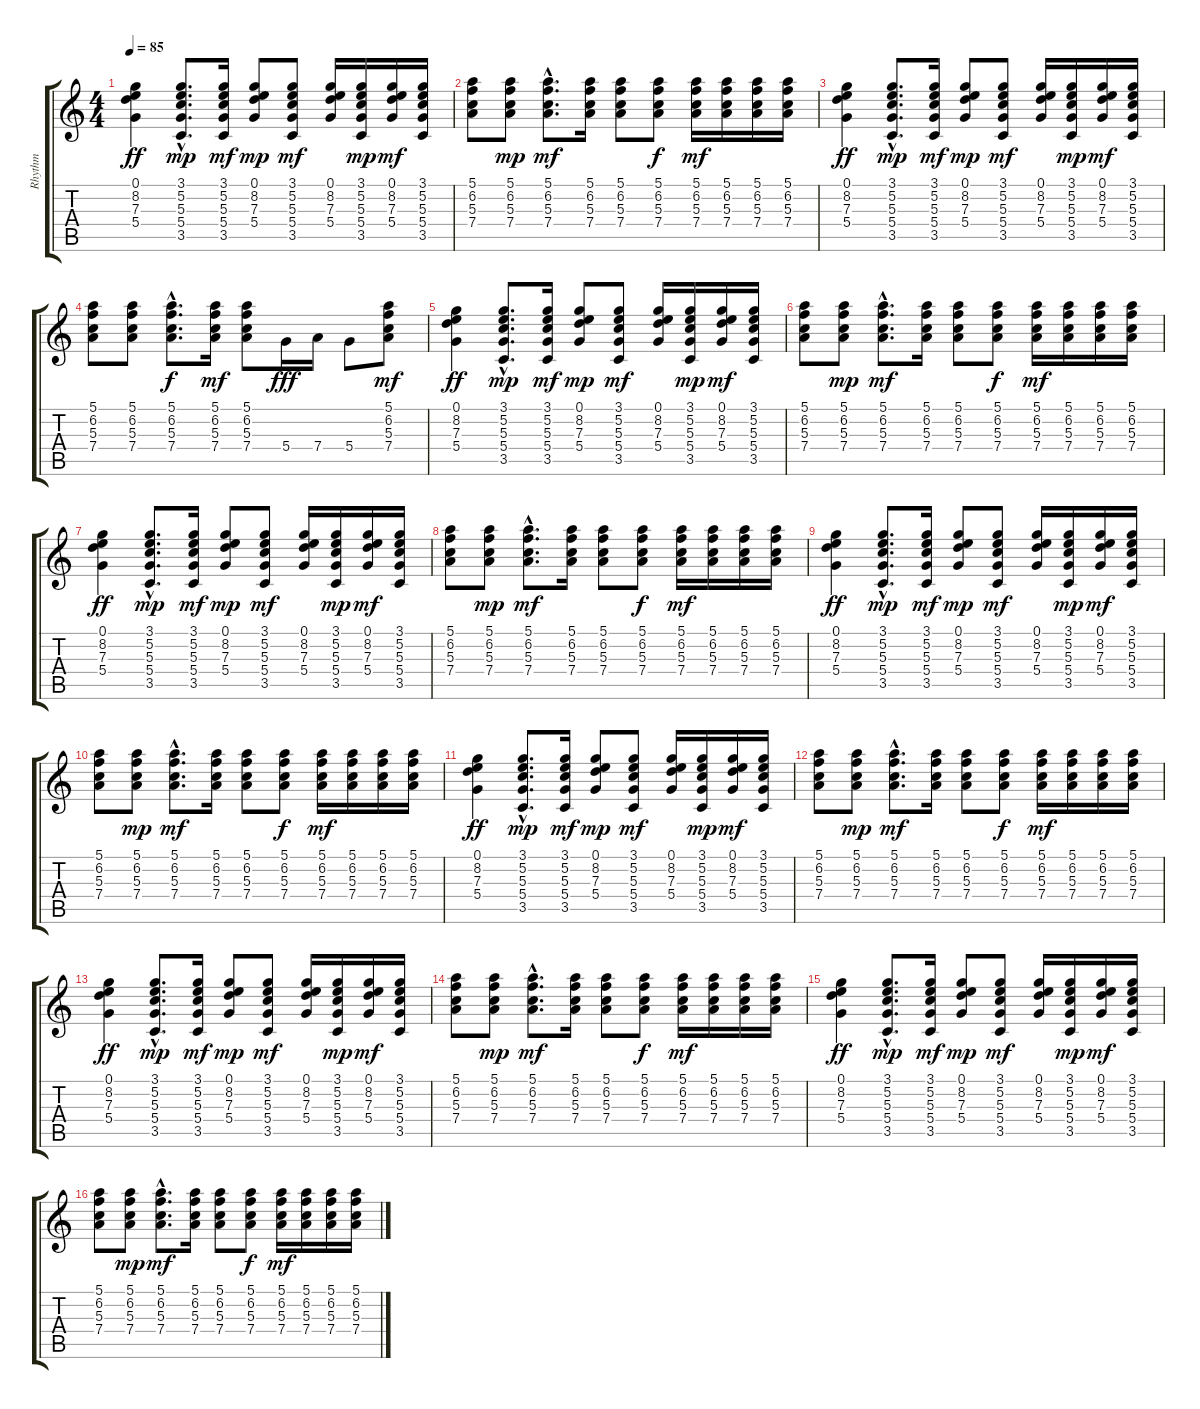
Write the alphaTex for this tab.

\track ("Rhythm" "Rhythm") {instrument acousticguitarsteel}
\staff {score tabs}
\tuning (E4 B3 G3 D3 A2 E2) {hide}
\ts (4 4)
\tempo 85
\clef g2
\ks c
(0.1 8.2 7.3 5.4).4{dy ff} (3.1{hac} 5.2{hac} 5.3{hac} 5.4{hac} 3.5{hac}).8{d dy mp} (3.1 5.2 5.3 5.4 3.5).16{dy mf} (0.1 8.2 7.3 5.4).8{dy mp} (3.1 5.2 5.3 5.4 3.5).8{dy mf} (0.1 8.2 7.3 5.4).16 (3.1 5.2 5.3 5.4 3.5).16{dy mp} (0.1 8.2 7.3 5.4).16{dy mf} (3.1 5.2 5.3 5.4 3.5).16 |
(5.1 6.2 5.3 7.4).8 (5.1 6.2 5.3 7.4).8{dy mp} (5.1{hac} 6.2{hac} 5.3{hac} 7.4{hac}).8{d dy mf} (5.1 6.2 5.3 7.4).16 (5.1 6.2 5.3 7.4).8 (5.1 6.2 5.3 7.4).8{dy f} (5.1 6.2 5.3 7.4).16{dy mf} (5.1 6.2 5.3 7.4).16 (5.1 6.2 5.3 7.4).16 (5.1 6.2 5.3 7.4).16 |
(0.1 8.2 7.3 5.4).4{dy ff} (3.1{hac} 5.2{hac} 5.3{hac} 5.4{hac} 3.5{hac}).8{d dy mp} (3.1 5.2 5.3 5.4 3.5).16{dy mf} (0.1 8.2 7.3 5.4).8{dy mp} (3.1 5.2 5.3 5.4 3.5).8{dy mf} (0.1 8.2 7.3 5.4).16 (3.1 5.2 5.3 5.4 3.5).16{dy mp} (0.1 8.2 7.3 5.4).16{dy mf} (3.1 5.2 5.3 5.4 3.5).16 |
(5.1 6.2 5.3 7.4).8 (5.1 6.2 5.3 7.4).8 (5.1{hac} 6.2{hac} 5.3{hac} 7.4{hac}).8{d dy f} (5.1 6.2 5.3 7.4).16{dy mf} (5.1 6.2 5.3 7.4).8 5.4.16{dy fff} 7.4.16 5.4.8 (5.1 6.2 5.3 7.4).8{dy mf} |
(0.1 8.2 7.3 5.4).4{dy ff} (3.1{hac} 5.2{hac} 5.3{hac} 5.4{hac} 3.5{hac}).8{d dy mp} (3.1 5.2 5.3 5.4 3.5).16{dy mf} (0.1 8.2 7.3 5.4).8{dy mp} (3.1 5.2 5.3 5.4 3.5).8{dy mf} (0.1 8.2 7.3 5.4).16 (3.1 5.2 5.3 5.4 3.5).16{dy mp} (0.1 8.2 7.3 5.4).16{dy mf} (3.1 5.2 5.3 5.4 3.5).16 |
(5.1 6.2 5.3 7.4).8 (5.1 6.2 5.3 7.4).8{dy mp} (5.1{hac} 6.2{hac} 5.3{hac} 7.4{hac}).8{d dy mf} (5.1 6.2 5.3 7.4).16 (5.1 6.2 5.3 7.4).8 (5.1 6.2 5.3 7.4).8{dy f} (5.1 6.2 5.3 7.4).16{dy mf} (5.1 6.2 5.3 7.4).16 (5.1 6.2 5.3 7.4).16 (5.1 6.2 5.3 7.4).16 |
(0.1 8.2 7.3 5.4).4{dy ff} (3.1{hac} 5.2{hac} 5.3{hac} 5.4{hac} 3.5{hac}).8{d dy mp} (3.1 5.2 5.3 5.4 3.5).16{dy mf} (0.1 8.2 7.3 5.4).8{dy mp} (3.1 5.2 5.3 5.4 3.5).8{dy mf} (0.1 8.2 7.3 5.4).16 (3.1 5.2 5.3 5.4 3.5).16{dy mp} (0.1 8.2 7.3 5.4).16{dy mf} (3.1 5.2 5.3 5.4 3.5).16 |
(5.1 6.2 5.3 7.4).8 (5.1 6.2 5.3 7.4).8{dy mp} (5.1{hac} 6.2{hac} 5.3{hac} 7.4{hac}).8{d dy mf} (5.1 6.2 5.3 7.4).16 (5.1 6.2 5.3 7.4).8 (5.1 6.2 5.3 7.4).8{dy f} (5.1 6.2 5.3 7.4).16{dy mf} (5.1 6.2 5.3 7.4).16 (5.1 6.2 5.3 7.4).16 (5.1 6.2 5.3 7.4).16 |
(0.1 8.2 7.3 5.4).4{dy ff} (3.1{hac} 5.2{hac} 5.3{hac} 5.4{hac} 3.5{hac}).8{d dy mp} (3.1 5.2 5.3 5.4 3.5).16{dy mf} (0.1 8.2 7.3 5.4).8{dy mp} (3.1 5.2 5.3 5.4 3.5).8{dy mf} (0.1 8.2 7.3 5.4).16 (3.1 5.2 5.3 5.4 3.5).16{dy mp} (0.1 8.2 7.3 5.4).16{dy mf} (3.1 5.2 5.3 5.4 3.5).16 |
(5.1 6.2 5.3 7.4).8 (5.1 6.2 5.3 7.4).8{dy mp} (5.1{hac} 6.2{hac} 5.3{hac} 7.4{hac}).8{d dy mf} (5.1 6.2 5.3 7.4).16 (5.1 6.2 5.3 7.4).8 (5.1 6.2 5.3 7.4).8{dy f} (5.1 6.2 5.3 7.4).16{dy mf} (5.1 6.2 5.3 7.4).16 (5.1 6.2 5.3 7.4).16 (5.1 6.2 5.3 7.4).16 |
(0.1 8.2 7.3 5.4).4{dy ff} (3.1{hac} 5.2{hac} 5.3{hac} 5.4{hac} 3.5{hac}).8{d dy mp} (3.1 5.2 5.3 5.4 3.5).16{dy mf} (0.1 8.2 7.3 5.4).8{dy mp} (3.1 5.2 5.3 5.4 3.5).8{dy mf} (0.1 8.2 7.3 5.4).16 (3.1 5.2 5.3 5.4 3.5).16{dy mp} (0.1 8.2 7.3 5.4).16{dy mf} (3.1 5.2 5.3 5.4 3.5).16 |
(5.1 6.2 5.3 7.4).8 (5.1 6.2 5.3 7.4).8{dy mp} (5.1{hac} 6.2{hac} 5.3{hac} 7.4{hac}).8{d dy mf} (5.1 6.2 5.3 7.4).16 (5.1 6.2 5.3 7.4).8 (5.1 6.2 5.3 7.4).8{dy f} (5.1 6.2 5.3 7.4).16{dy mf} (5.1 6.2 5.3 7.4).16 (5.1 6.2 5.3 7.4).16 (5.1 6.2 5.3 7.4).16 |
(0.1 8.2 7.3 5.4).4{dy ff} (3.1{hac} 5.2{hac} 5.3{hac} 5.4{hac} 3.5{hac}).8{d dy mp} (3.1 5.2 5.3 5.4 3.5).16{dy mf} (0.1 8.2 7.3 5.4).8{dy mp} (3.1 5.2 5.3 5.4 3.5).8{dy mf} (0.1 8.2 7.3 5.4).16 (3.1 5.2 5.3 5.4 3.5).16{dy mp} (0.1 8.2 7.3 5.4).16{dy mf} (3.1 5.2 5.3 5.4 3.5).16 |
(5.1 6.2 5.3 7.4).8 (5.1 6.2 5.3 7.4).8{dy mp} (5.1{hac} 6.2{hac} 5.3{hac} 7.4{hac}).8{d dy mf} (5.1 6.2 5.3 7.4).16 (5.1 6.2 5.3 7.4).8 (5.1 6.2 5.3 7.4).8{dy f} (5.1 6.2 5.3 7.4).16{dy mf} (5.1 6.2 5.3 7.4).16 (5.1 6.2 5.3 7.4).16 (5.1 6.2 5.3 7.4).16 |
(0.1 8.2 7.3 5.4).4{dy ff} (3.1{hac} 5.2{hac} 5.3{hac} 5.4{hac} 3.5{hac}).8{d dy mp} (3.1 5.2 5.3 5.4 3.5).16{dy mf} (0.1 8.2 7.3 5.4).8{dy mp} (3.1 5.2 5.3 5.4 3.5).8{dy mf} (0.1 8.2 7.3 5.4).16 (3.1 5.2 5.3 5.4 3.5).16{dy mp} (0.1 8.2 7.3 5.4).16{dy mf} (3.1 5.2 5.3 5.4 3.5).16 |
(5.1 6.2 5.3 7.4).8 (5.1 6.2 5.3 7.4).8{dy mp} (5.1{hac} 6.2{hac} 5.3{hac} 7.4{hac}).8{d dy mf} (5.1 6.2 5.3 7.4).16 (5.1 6.2 5.3 7.4).8 (5.1 6.2 5.3 7.4).8{dy f} (5.1 6.2 5.3 7.4).16{dy mf} (5.1 6.2 5.3 7.4).16 (5.1 6.2 5.3 7.4).16 (5.1 6.2 5.3 7.4).16
